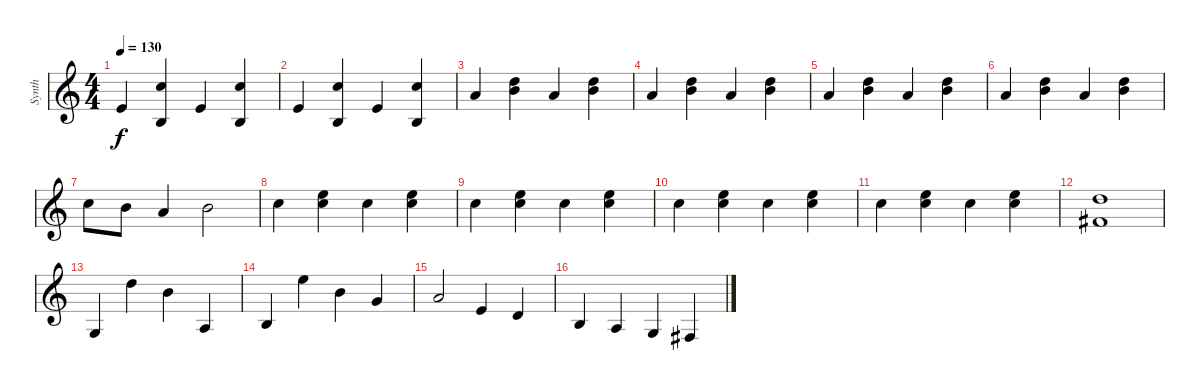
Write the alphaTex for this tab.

\track ("Synth" "Synth") {instrument electricpiano2}
\staff {score}
\tuning (E4 B3 G3 D3 A2 E2) {hide}
\ts (4 4)
\tempo 130
\clef g2
\ks c
9.3.4{dy f} (8.1 9.4).4 9.3.4 (8.1 9.4).4 |
9.3.4 (8.1 9.4).4 9.3.4 (8.1 9.4).4 |
10.2.4 (10.1 12.2).4 10.2.4 (10.1 12.2).4 |
10.2.4 (10.1 12.2).4 10.2.4 (10.1 12.2).4 |
10.2.4 (10.1 12.2).4 10.2.4 (10.1 12.2).4 |
10.2.4 (10.1 12.2).4 10.2.4 (10.1 12.2).4 |
8.1.8 7.1.8 5.1.4 7.1.2 |
8.1.4 (12.1 13.2).4 13.2.4 (12.1 13.2).4 |
13.2.4 (12.1 13.2).4 13.2.4 (12.1 13.2).4 |
13.2.4 (12.1 13.2).4 13.2.4 (12.1 13.2).4 |
13.2.4 (12.1 13.2).4 13.2.4 (12.1 13.2).4 |
(10.1 11.3).1 |
10.5.4 10.1.4 7.1.4 7.4.4 |
0.2.4 12.1.4 12.2.4 12.3.4 |
10.2.2 9.3.4 7.3.4 |
9.4.4 7.4.4 0.3.4 4.4.4
